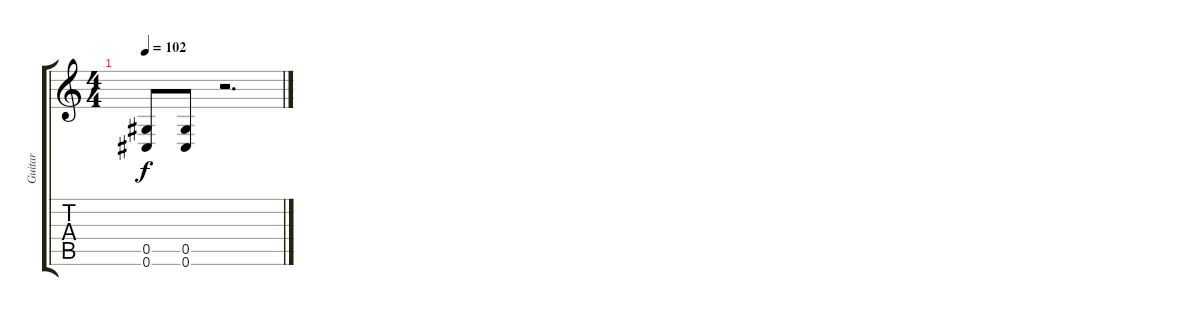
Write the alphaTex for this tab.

\track ("Guitar" "Guitar") {instrument distortionguitar}
\staff {score tabs}
\tuning (Eb4 Bb3 Gb3 Db3 Ab2 Db2) {hide}
\ts (4 4)
\tempo 102
\clef g2
\ks c
(0.5 0.6).8{dy f} (0.5 0.6).8 r.2{d}
